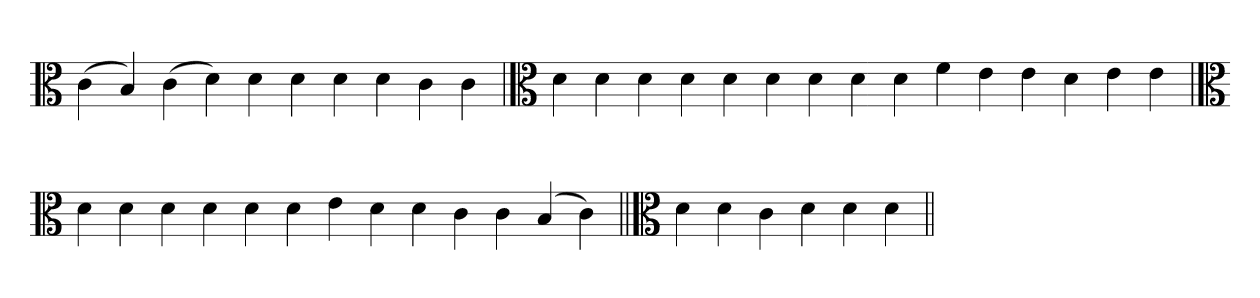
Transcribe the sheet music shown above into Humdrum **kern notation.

**kern
*part1
*staff1
*clefC3
=
(4c
4B)
(4c
4d)
4d
4d
4d
4d
4c
4c
=`
*clefC3
4d
4d
4d
4d
4d
4d
4d
4d
4d
4f
4e
4e
4d
4e
4e
=
*clefC3
4d
4d
4d
4d
4d
4d
4e
4d
4d
4c
4c
(4B
4c)
=||
*clefC3
4d
4d
4c
4d
4d
4d
=||
*-
